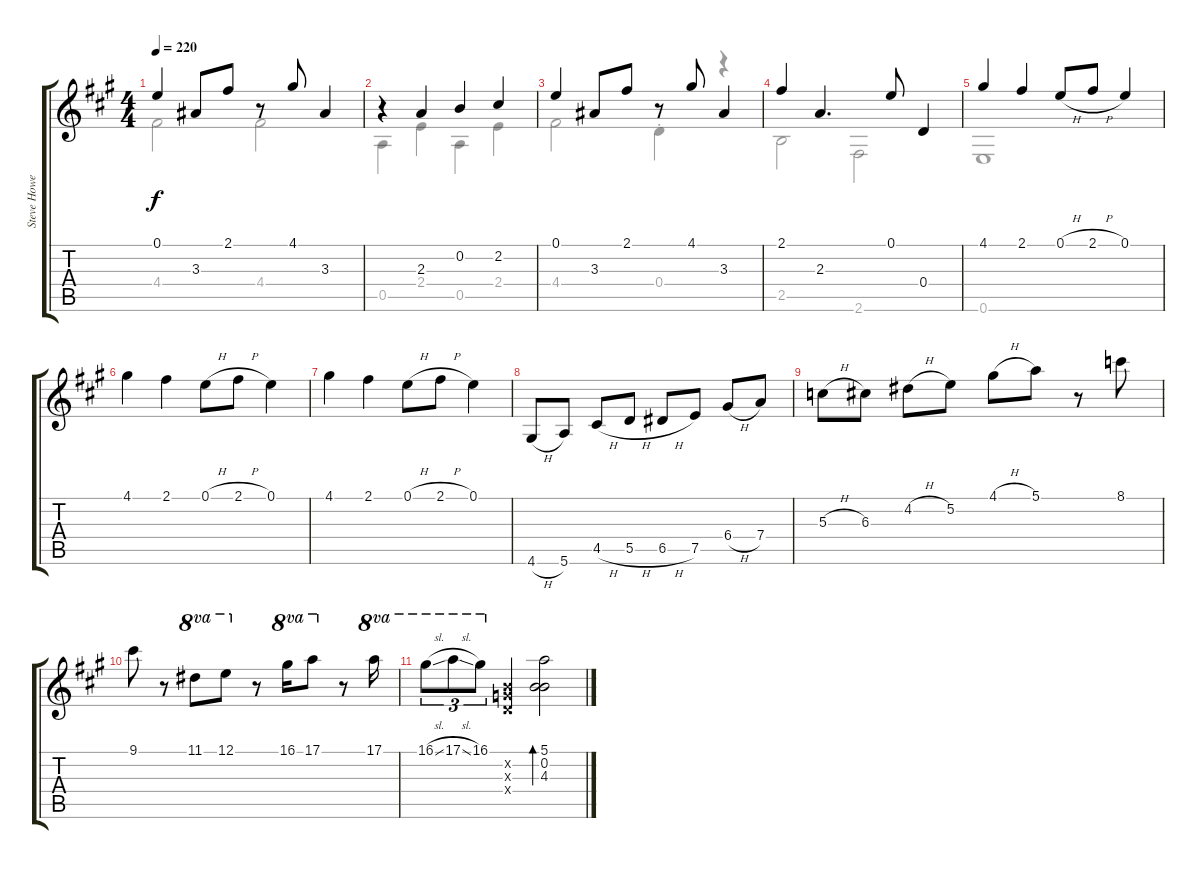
\track ("Steve Howe's Acoustic" "Steve Howe") {instrument acousticguitarsteel}
\staff {score tabs}
\tuning (E4 B3 G3 D3 A2 E2) {hide}
\voice
\ts (4 4)
\tempo 220
\clef g2
\ks a
0.1.4{dy f} 3.3.8 2.1.8 r.8 4.1.8 3.3.4 |
r.4 2.3.4 0.2.4 2.2.4 |
0.1.4 3.3.8 2.1.8 r.8 4.1.8 3.3.4 |
2.1.4 2.3.4{d} 0.1.8 0.4.4 |
4.1.4 2.1.4 0.1{h}.8 2.1{h}.8 0.1.4 |
4.1.4 2.1.4 0.1{h}.8 2.1{h}.8 0.1.4 |
4.1.4 2.1.4 0.1{h}.8 2.1{h}.8 0.1.4 |
4.6{h}.8 5.6.8 4.5{h}.8 5.5{h}.8 6.5{h}.8 7.5.8 6.4{h}.8 7.4.8 |
5.3{h}.8 6.3.8 4.2{h}.8 5.2.8 4.1{h}.8 5.1.8 r.8 8.1.8 |
9.1.8 r.8 11.1.8{ot 8va} 12.1.8{ot 8va} r.8 16.1.16{ot 8va} 17.1.8{ot 8va} r.8 17.1.16{ot 8va} |
16.1{sl}.8{tu (3 2) ot 8va} 17.1{sl}.8{tu (3 2) ot 8va} 16.1.8{tu (3 2) ot 8va} (0.2{x} 0.3{x} 0.4{x}).4 (5.1 0.2 4.3).2{bd 30}
\voice
\clef g2
\ottava regular
\simile none
\ks a
4.4.2{dy f} 4.4.2 |
0.5.4 2.4.4 0.5.4 2.4.4 |
4.4.2 0.4{st}.4 r.4 |
2.5.2 2.6.2 |
0.6.1 |
|
|
|
|
|
